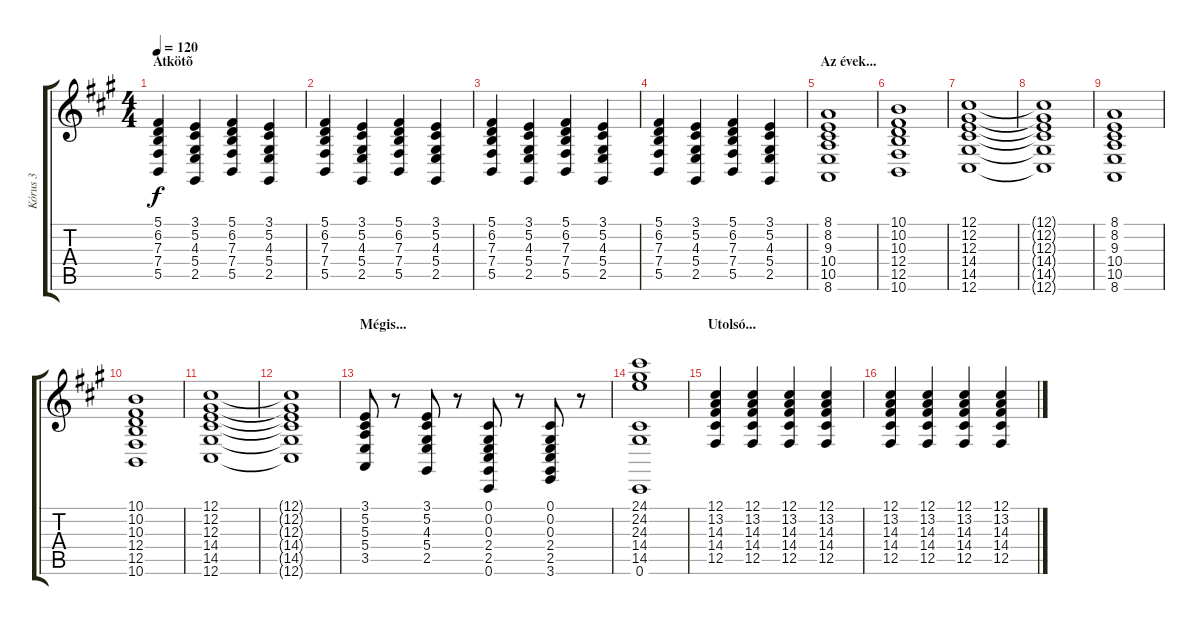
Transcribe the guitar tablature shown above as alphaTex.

\track ("Kórus 3" "Kórus 3") {instrument choiraahs}
\staff {score tabs}
\tuning (Db4 Ab3 E3 B2 Gb2 Db2) {hide}
\ts (4 4)
\section ("" "Átkötõ")
\tempo 120
\clef g2
\ks a
(5.1 6.2 7.3 7.4 5.5).4{dy f} (3.1 5.2 4.3 5.4 2.5).4 (5.1 6.2 7.3 7.4 5.5).4 (3.1 5.2 4.3 5.4 2.5).4 |
(5.1 6.2 7.3 7.4 5.5).4 (3.1 5.2 4.3 5.4 2.5).4 (5.1 6.2 7.3 7.4 5.5).4 (3.1 5.2 4.3 5.4 2.5).4 |
(5.1 6.2 7.3 7.4 5.5).4 (3.1 5.2 4.3 5.4 2.5).4 (5.1 6.2 7.3 7.4 5.5).4 (3.1 5.2 4.3 5.4 2.5).4 |
(5.1 6.2 7.3 7.4 5.5).4 (3.1 5.2 4.3 5.4 2.5).4 (5.1 6.2 7.3 7.4 5.5).4 (3.1 5.2 4.3 5.4 2.5).4 |
\section ("" "Az évek...")
(8.1 8.2 9.3 10.4 10.5 8.6).1 |
(10.1 10.2 10.3 12.4 12.5 10.6).1 |
(12.1 12.2 12.3 14.4 14.5 12.6).1 |
(12.1{t} 12.2{t} 12.3{t} 14.4{t} 14.5{t} 12.6{t}).1 |
(8.1 8.2 9.3 10.4 10.5 8.6).1 |
(10.1 10.2 10.3 12.4 12.5 10.6).1 |
(12.1 12.2 12.3 14.4 14.5 12.6).1 |
(12.1{t} 12.2{t} 12.3{t} 14.4{t} 14.5{t} 12.6{t}).1 |
\section ("" "Mégis...")
(3.1 5.2 5.3 5.4 3.5).8 r.8 (3.1 5.2 4.3 5.4 2.5).8 r.8 (0.1 0.2 0.3 2.4 2.5 0.6).8 r.8 (0.1 0.2 0.3 2.4 2.5 3.6).8 r.8 |
(24.1 24.2 24.3 14.4 14.5 0.6).1 |
\section ("" "Utolsó...")
(12.1 13.2 14.3 14.4 12.5).4 (12.1 13.2 14.3 14.4 12.5).4 (12.1 13.2 14.3 14.4 12.5).4 (12.1 13.2 14.3 14.4 12.5).4 |
(12.1 13.2 14.3 14.4 12.5).4 (12.1 13.2 14.3 14.4 12.5).4 (12.1 13.2 14.3 14.4 12.5).4 (12.1 13.2 14.3 14.4 12.5).4
